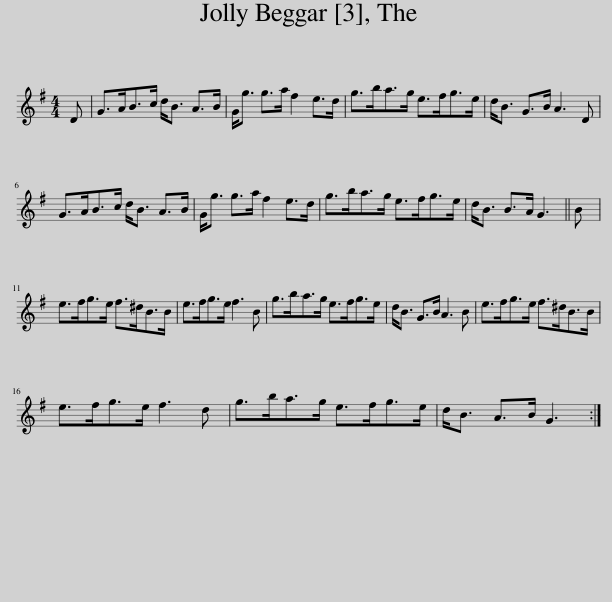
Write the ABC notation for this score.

X:1
L:1/8
M:4/4
I:linebreak $
K:G
V:1 treble
V:1
 D | G>AB>c d<B A>B | G<g g>a f2 e>d | g>ba>g e>fg>e | d<B G>B A3 D |$ %5
 G>AB>c d<B A>B | G<g g>a f2 e>d | g>ba>g e>fg>e | d<B B>A G3 || B |$ %10
 e>fg>e f>^dB>B | e>fg>e f3 B | g>ba>g e>fg>e | d<B G>B A3 B | e>fg>e f>^dB>B |$ %15
 e>fg>e f3 d | g>ba>g e>fg>e | d<B A>B G3 :| %18
